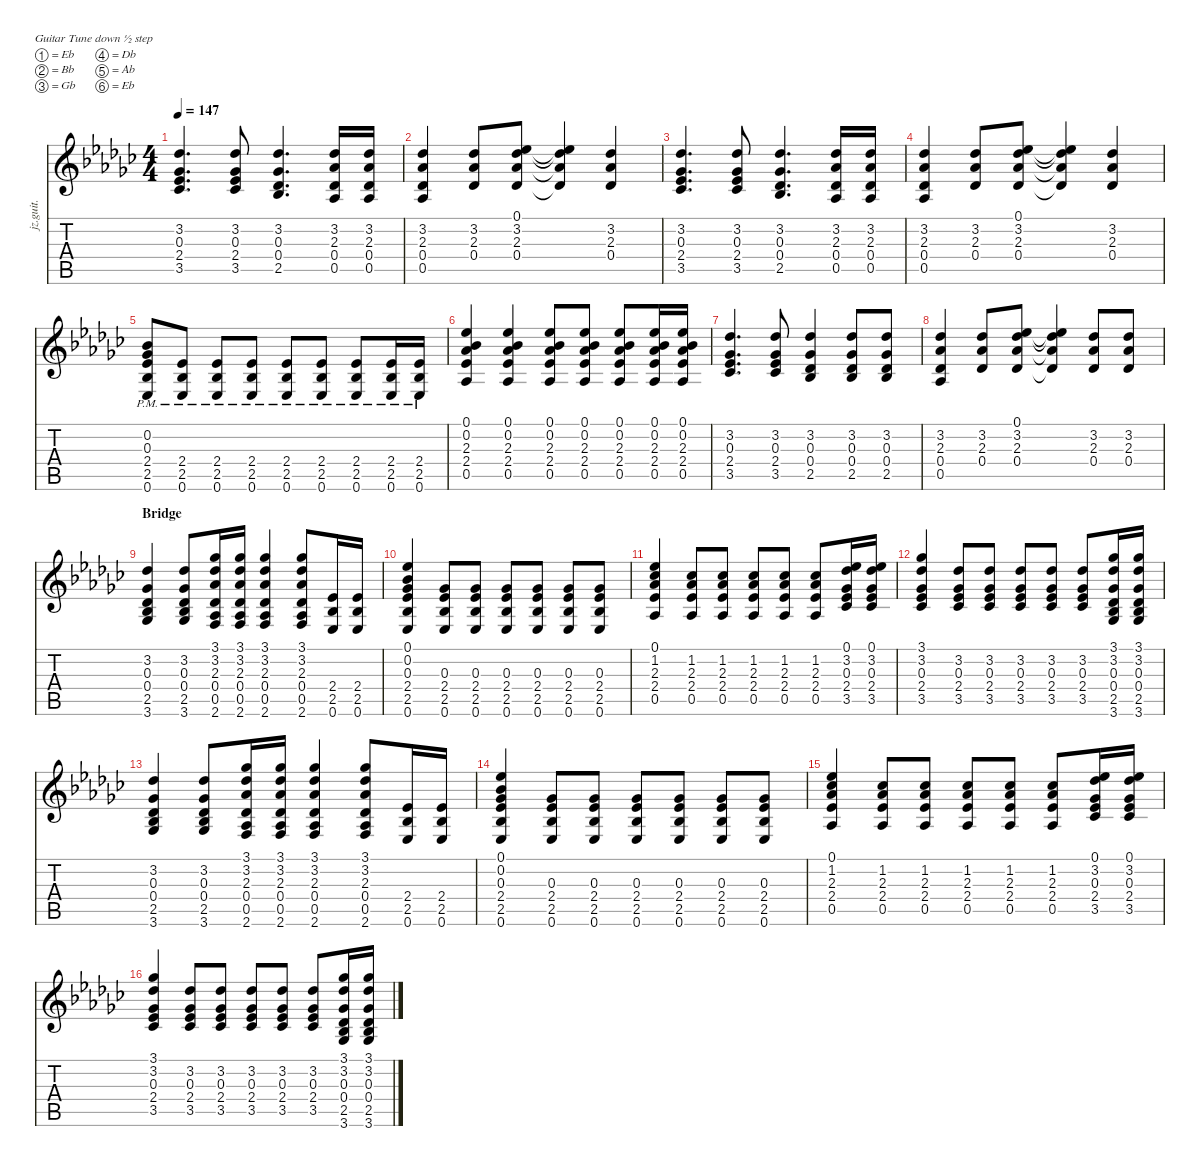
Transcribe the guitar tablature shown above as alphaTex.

\defaultSystemsLayout 4
\hideDynamics
\bracketExtendMode nobrackets
\otherSystemsTrackNameOrientation horizontal
\track ("Guitar (James)" "jz.guit.") {instrument electricguitarjazz}
\staff {score tabs}
\tuning (Eb4 Bb3 Gb3 Db3 Ab2 Eb2)
\ts (4 4)
\tempo 147
\clef g2
\ks ebminor
(3.2{acc b} 0.3{acc b} 2.4{acc b} 3.5{acc b}).4{d dy f beam Up} (3.2{acc b} 0.3{acc b} 2.4{acc b} 3.5{acc b}).8{beam Up} (3.2{acc b} 0.3{acc b} 0.4{acc b} 2.5{acc b}).4{d beam Up} (3.2{acc b} 2.3{acc b} 0.4{acc b} 0.5{acc b}).16{beam Up} (3.2{acc b} 2.3{acc b} 0.4{acc b} 0.5{acc b}).16{beam Up} |
(3.2{acc b} 2.3{acc b} 0.4{acc b} 0.5{acc b}).4{beam Up} (3.2{acc b} 2.3{acc b} 0.4{acc b}).8{beam Up} (0.1{acc b} 3.2{acc b} 2.3{acc b} 0.4{acc b}).8{beam Up} (0.1{t acc b} 3.2{t acc b} 2.3{t acc b} 0.4{t acc b}).4{beam Up} (3.2{acc b} 2.3{acc b} 0.4{acc b}).4{beam Up} |
(3.2{acc b} 0.3{acc b} 2.4{acc b} 3.5{acc b}).4{d beam Up} (3.2{acc b} 0.3{acc b} 2.4{acc b} 3.5{acc b}).8{beam Up} (3.2{acc b} 0.3{acc b} 0.4{acc b} 2.5{acc b}).4{d beam Up} (3.2{acc b} 2.3{acc b} 0.4{acc b} 0.5{acc b}).16{beam Up} (3.2{acc b} 2.3{acc b} 0.4{acc b} 0.5{acc b}).16{beam Up} |
(3.2{acc b} 2.3{acc b} 0.4{acc b} 0.5{acc b}).4{beam Up} (3.2{acc b} 2.3{acc b} 0.4{acc b}).8{beam Up} (0.1{acc b} 3.2{acc b} 2.3{acc b} 0.4{acc b}).8{beam Up} (0.1{t acc b} 3.2{t acc b} 2.3{t acc b} 0.4{t acc b}).4{beam Up} (3.2{acc b} 2.3{acc b} 0.4{acc b}).4{beam Up} |
(0.2{acc b} 0.3{acc b} 2.4{acc b} 2.5{pm acc b} 0.6{acc b}).8{beam Up} (2.4{acc b} 2.5{pm acc b} 0.6{acc b}).8{beam Up} (2.4{acc b} 2.5{pm acc b} 0.6{acc b}).8{beam Up} (2.4{acc b} 2.5{pm acc b} 0.6{acc b}).8{beam Up} (2.4{acc b} 2.5{pm acc b} 0.6{acc b}).8{beam Up} (2.4{acc b} 2.5{pm acc b} 0.6{acc b}).8{beam Up} (2.4{acc b} 2.5{pm acc b} 0.6{acc b}).8{beam Up} (2.4{acc b} 2.5{pm acc b} 0.6{acc b}).16{beam Up} (2.4{acc b} 2.5{pm acc b} 0.6{acc b}).16{beam Up} |
(0.1{acc b} 0.2{acc b} 2.3{acc b} 2.4{acc b} 0.5{acc b}).4{beam Up} (0.1{acc b} 0.2{acc b} 2.3{acc b} 2.4{acc b} 0.5{acc b}).4{beam Up} (0.1{acc b} 0.2{acc b} 2.3{acc b} 2.4{acc b} 0.5{acc b}).8{beam Up} (0.1{acc b} 0.2{acc b} 2.3{acc b} 2.4{acc b} 0.5{acc b}).8{beam Up} (0.1{acc b} 0.2{acc b} 2.3{acc b} 2.4{acc b} 0.5{acc b}).8{beam Up} (0.1{acc b} 0.2{acc b} 2.3{acc b} 2.4{acc b} 0.5{acc b}).16{beam Up} (0.1{acc b} 0.2{acc b} 2.3{acc b} 2.4{acc b} 0.5{acc b}).16{beam Up} |
(3.2{acc b} 0.3{acc b} 2.4{acc b} 3.5{acc b}).4{d beam Up} (3.2{acc b} 0.3{acc b} 2.4{acc b} 3.5{acc b}).8{beam Up} (3.2{acc b} 0.3{acc b} 0.4{acc b} 2.5{acc b}).4{beam Up} (3.2{acc b} 0.3{acc b} 0.4{acc b} 2.5{acc b}).8{beam Up} (3.2{acc b} 0.3{acc b} 0.4{acc b} 2.5{acc b}).8{beam Up} |
(3.2{acc b} 2.3{acc b} 0.4{acc b} 0.5{acc b}).4{beam Up} (3.2{acc b} 2.3{acc b} 0.4{acc b}).8{beam Up} (0.1{acc b} 3.2{acc b} 2.3{acc b} 0.4{acc b}).8{beam Up} (0.1{t acc b} 3.2{t acc b} 2.3{t acc b} 0.4{t acc b}).4{beam Up} (3.2{acc b} 2.3{acc b} 0.4{acc b}).8{beam Up} (3.2{acc b} 2.3{acc b} 0.4{acc b}).8{beam Up} |
\section ("" "Bridge")
(3.2{acc b} 0.3{acc b} 0.4{acc b} 2.5{acc b} 3.6{acc b}).4{beam Up} (3.2{acc b} 0.3{acc b} 0.4{acc b} 2.5{acc b} 3.6{acc b}).8{beam Up} (3.1{acc b} 3.2{acc b} 2.3{acc b} 0.4{acc b} 0.5{acc b} 2.6{acc forcenatural}).16{beam Up} (3.1{acc b} 3.2{acc b} 2.3{acc b} 0.4{acc b} 0.5{acc b} 2.6{acc forcenatural}).16{beam Up} (3.1{acc b} 3.2{acc b} 2.3{acc b} 0.4{acc b} 0.5{acc b} 2.6{acc forcenatural}).4{beam Up} (3.1{acc b} 3.2{acc b} 2.3{acc b} 0.4{acc b} 0.5{acc b} 2.6{acc forcenatural}).8{beam Up} (2.4{acc b} 2.5{acc b} 0.6{acc b}).16{beam Up} (2.4{acc b} 2.5{acc b} 0.6{acc b}).16{beam Up} |
(0.1{acc b} 0.2{acc b} 0.3{acc b} 2.4{acc b} 2.5{acc b} 0.6{acc b}).4{beam Up} (0.3{acc b} 2.4{acc b} 2.5{acc b} 0.6{acc b}).8{beam Up} (0.3{acc b} 2.4{acc b} 2.5{acc b} 0.6{acc b}).8{beam Up} (0.3{acc b} 2.4{acc b} 2.5{acc b} 0.6{acc b}).8{beam Up} (0.3{acc b} 2.4{acc b} 2.5{acc b} 0.6{acc b}).8{beam Up} (0.3{acc b} 2.4{acc b} 2.5{acc b} 0.6{acc b}).8{beam Up} (0.3{acc b} 2.4{acc b} 2.5{acc b} 0.6{acc b}).8{beam Up} |
(0.1{acc b} 1.2{acc b} 2.3{acc b} 2.4{acc b} 0.5{acc b}).4{beam Up} (1.2{acc b} 2.3{acc b} 2.4{acc b} 0.5{acc b}).8{beam Up} (1.2{acc b} 2.3{acc b} 2.4{acc b} 0.5{acc b}).8{beam Up} (1.2{acc b} 2.3{acc b} 2.4{acc b} 0.5{acc b}).8{beam Up} (1.2{acc b} 2.3{acc b} 2.4{acc b} 0.5{acc b}).8{beam Up} (1.2{acc b} 2.3{acc b} 2.4{acc b} 0.5{acc b}).8{beam Up} (0.1{acc b} 3.2{acc b} 0.3{acc b} 2.4{acc b} 3.5{acc b}).16{beam Up} (0.1{acc b} 3.2{acc b} 0.3{acc b} 2.4{acc b} 3.5{acc b}).16{beam Up} |
(3.1{acc b} 3.2{acc b} 0.3{acc b} 2.4{acc b} 3.5{acc b}).4{beam Up} (3.2{acc b} 0.3{acc b} 2.4{acc b} 3.5{acc b}).8{beam Up} (3.2{acc b} 0.3{acc b} 2.4{acc b} 3.5{acc b}).8{beam Up} (3.2{acc b} 0.3{acc b} 2.4{acc b} 3.5{acc b}).8{beam Up} (3.2{acc b} 0.3{acc b} 2.4{acc b} 3.5{acc b}).8{beam Up} (3.2{acc b} 0.3{acc b} 2.4{acc b} 3.5{acc b}).8{beam Up} (3.1{acc b} 3.2{acc b} 0.3{acc b} 0.4{acc b} 2.5{acc b} 3.6{acc b}).16{beam Up} (3.1{acc b} 3.2{acc b} 0.3{acc b} 0.4{acc b} 2.5{acc b} 3.6{acc b}).16{beam Up} |
(3.2{acc b} 0.3{acc b} 0.4{acc b} 2.5{acc b} 3.6{acc b}).4{beam Up} (3.2{acc b} 0.3{acc b} 0.4{acc b} 2.5{acc b} 3.6{acc b}).8{beam Up} (3.1{acc b} 3.2{acc b} 2.3{acc b} 0.4{acc b} 0.5{acc b} 2.6{acc forcenatural}).16{beam Up} (3.1{acc b} 3.2{acc b} 2.3{acc b} 0.4{acc b} 0.5{acc b} 2.6{acc forcenatural}).16{beam Up} (3.1{acc b} 3.2{acc b} 2.3{acc b} 0.4{acc b} 0.5{acc b} 2.6{acc forcenatural}).4{beam Up} (3.1{acc b} 3.2{acc b} 2.3{acc b} 0.4{acc b} 0.5{acc b} 2.6{acc forcenatural}).8{beam Up} (2.4{acc b} 2.5{acc b} 0.6{acc b}).16{beam Up} (2.4{acc b} 2.5{acc b} 0.6{acc b}).16{beam Up} |
(0.1{acc b} 0.2{acc b} 0.3{acc b} 2.4{acc b} 2.5{acc b} 0.6{acc b}).4{beam Up} (0.3{acc b} 2.4{acc b} 2.5{acc b} 0.6{acc b}).8{beam Up} (0.3{acc b} 2.4{acc b} 2.5{acc b} 0.6{acc b}).8{beam Up} (0.3{acc b} 2.4{acc b} 2.5{acc b} 0.6{acc b}).8{beam Up} (0.3{acc b} 2.4{acc b} 2.5{acc b} 0.6{acc b}).8{beam Up} (0.3{acc b} 2.4{acc b} 2.5{acc b} 0.6{acc b}).8{beam Up} (0.3{acc b} 2.4{acc b} 2.5{acc b} 0.6{acc b}).8{beam Up} |
(0.1{acc b} 1.2{acc b} 2.3{acc b} 2.4{acc b} 0.5{acc b}).4{beam Up} (1.2{acc b} 2.3{acc b} 2.4{acc b} 0.5{acc b}).8{beam Up} (1.2{acc b} 2.3{acc b} 2.4{acc b} 0.5{acc b}).8{beam Up} (1.2{acc b} 2.3{acc b} 2.4{acc b} 0.5{acc b}).8{beam Up} (1.2{acc b} 2.3{acc b} 2.4{acc b} 0.5{acc b}).8{beam Up} (1.2{acc b} 2.3{acc b} 2.4{acc b} 0.5{acc b}).8{beam Up} (0.1{acc b} 3.2{acc b} 0.3{acc b} 2.4{acc b} 3.5{acc b}).16{beam Up} (0.1{acc b} 3.2{acc b} 0.3{acc b} 2.4{acc b} 3.5{acc b}).16{beam Up} |
(3.1{acc b} 3.2{acc b} 0.3{acc b} 2.4{acc b} 3.5{acc b}).4{beam Up} (3.2{acc b} 0.3{acc b} 2.4{acc b} 3.5{acc b}).8{beam Up} (3.2{acc b} 0.3{acc b} 2.4{acc b} 3.5{acc b}).8{beam Up} (3.2{acc b} 0.3{acc b} 2.4{acc b} 3.5{acc b}).8{beam Up} (3.2{acc b} 0.3{acc b} 2.4{acc b} 3.5{acc b}).8{beam Up} (3.2{acc b} 0.3{acc b} 2.4{acc b} 3.5{acc b}).8{beam Up} (3.1{acc b} 3.2{acc b} 0.3{acc b} 0.4{acc b} 2.5{acc b} 3.6{acc b}).16{beam Up} (3.1{acc b} 3.2{acc b} 0.3{acc b} 0.4{acc b} 2.5{acc b} 3.6{acc b}).16{beam Up}
